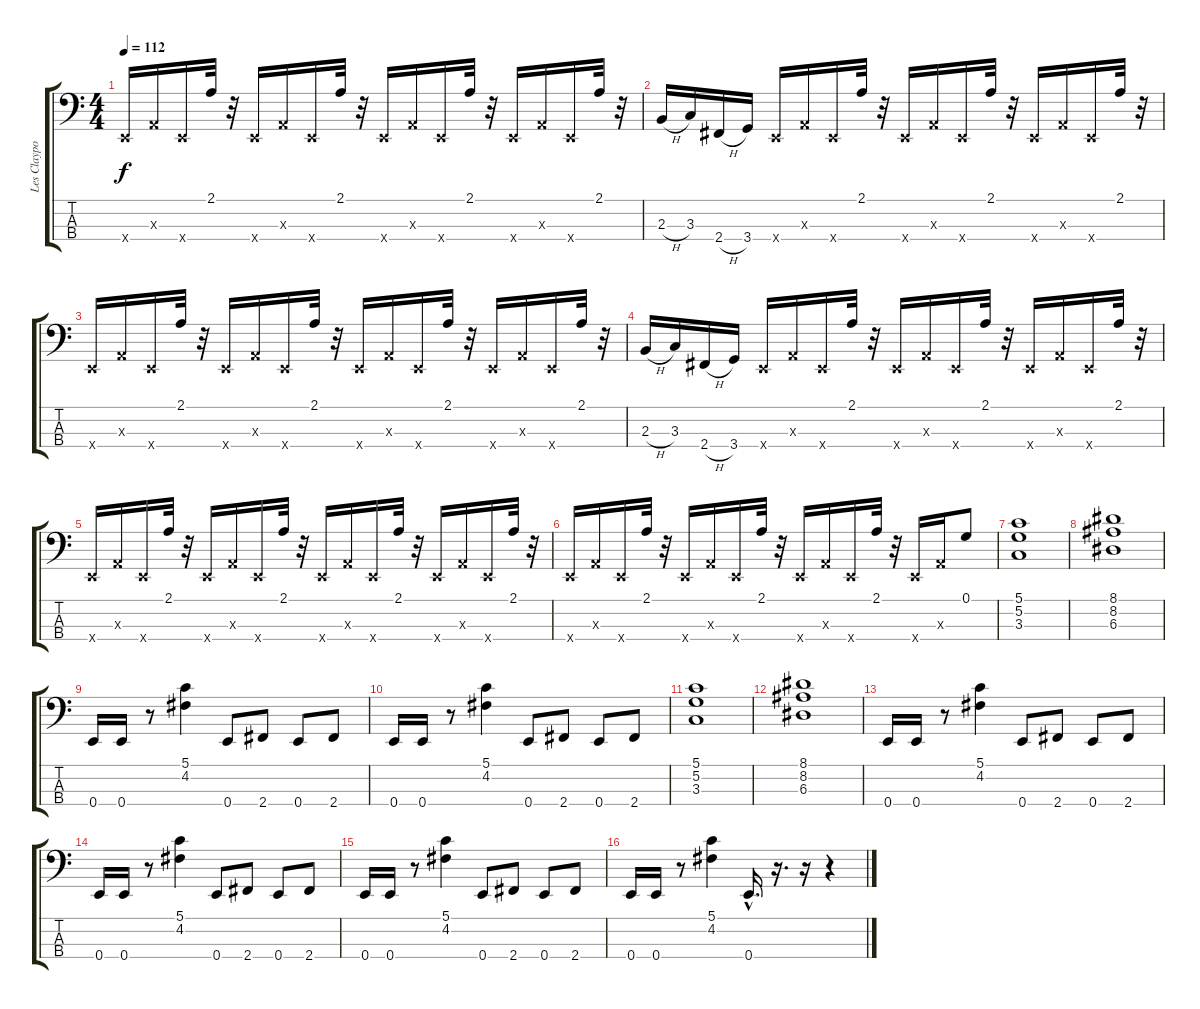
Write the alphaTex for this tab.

\track ("Les Claypool" "Les Claypo") {instrument slapbass1}
\staff {score tabs}
\tuning (G2 D2 A1 E1) {hide}
\ts (4 4)
\tempo 112
\clef f4
\ks c
0.4{x}.16{dy f} 0.3{x}.16 0.4{x}.16 2.1.32 r.32 0.4{x}.16 0.3{x}.16 0.4{x}.16 2.1.32 r.32 0.4{x}.16 0.3{x}.16 0.4{x}.16 2.1.32 r.32 0.4{x}.16 0.3{x}.16 0.4{x}.16 2.1.32 r.32 |
2.3{h}.16 3.3.16 2.4{h}.16 3.4.16 0.4{x}.16 0.3{x}.16 0.4{x}.16 2.1.32 r.32 0.4{x}.16 0.3{x}.16 0.4{x}.16 2.1.32 r.32 0.4{x}.16 0.3{x}.16 0.4{x}.16 2.1.32 r.32 |
0.4{x}.16 0.3{x}.16 0.4{x}.16 2.1.32 r.32 0.4{x}.16 0.3{x}.16 0.4{x}.16 2.1.32 r.32 0.4{x}.16 0.3{x}.16 0.4{x}.16 2.1.32 r.32 0.4{x}.16 0.3{x}.16 0.4{x}.16 2.1.32 r.32 |
2.3{h}.16 3.3.16 2.4{h}.16 3.4.16 0.4{x}.16 0.3{x}.16 0.4{x}.16 2.1.32 r.32 0.4{x}.16 0.3{x}.16 0.4{x}.16 2.1.32 r.32 0.4{x}.16 0.3{x}.16 0.4{x}.16 2.1.32 r.32 |
0.4{x}.16 0.3{x}.16 0.4{x}.16 2.1.32 r.32 0.4{x}.16 0.3{x}.16 0.4{x}.16 2.1.32 r.32 0.4{x}.16 0.3{x}.16 0.4{x}.16 2.1.32 r.32 0.4{x}.16 0.3{x}.16 0.4{x}.16 2.1.32 r.32 |
0.4{x}.16 0.3{x}.16 0.4{x}.16 2.1.32 r.32 0.4{x}.16 0.3{x}.16 0.4{x}.16 2.1.32 r.32 0.4{x}.16 0.3{x}.16 0.4{x}.16 2.1.32 r.32 0.4{x}.16 0.3{x}.16 0.1.8 |
(5.1 5.2 3.3).1 |
(8.1 8.2 6.3).1 |
0.4.16 0.4.16 r.8 (5.1 4.2).4 0.4.8 2.4.8 0.4.8 2.4.8 |
0.4.16 0.4.16 r.8 (5.1 4.2).4 0.4.8 2.4.8 0.4.8 2.4.8 |
(5.1 5.2 3.3).1 |
(8.1 8.2 6.3).1 |
0.4.16 0.4.16 r.8 (5.1 4.2).4 0.4.8 2.4.8 0.4.8 2.4.8 |
0.4.16 0.4.16 r.8 (5.1 4.2).4 0.4.8 2.4.8 0.4.8 2.4.8 |
0.4.16 0.4.16 r.8 (5.1 4.2).4 0.4.8 2.4.8 0.4.8 2.4.8 |
0.4.16 0.4.16 r.8 (5.1 4.2).4 0.4{hac}.16{d} r.16{d} r.16 r.4
